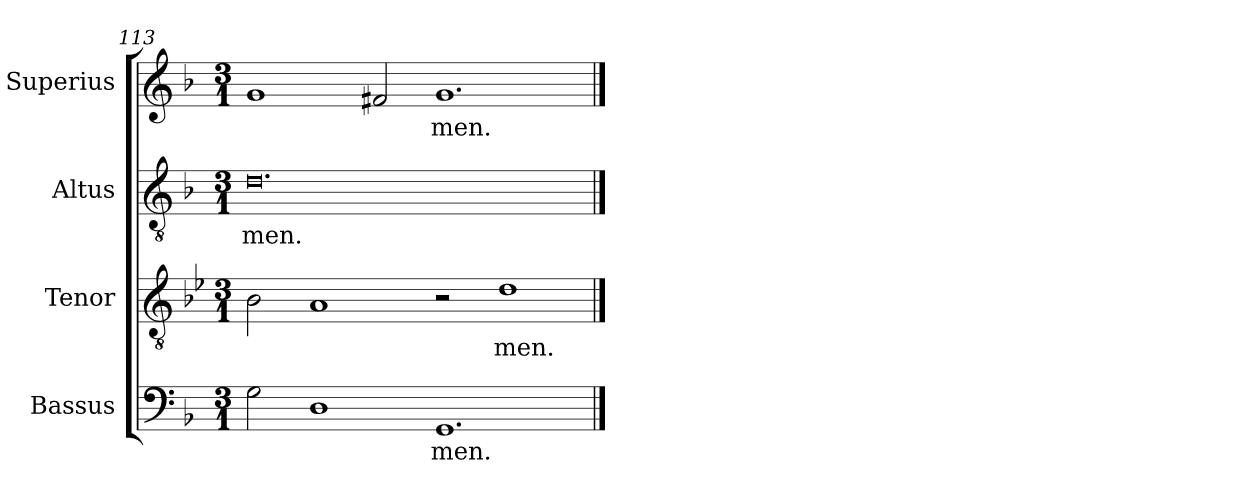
**kern	**text	**kern	**text	**kern	**text	**kern	**text
*part4	*part4	*part3	*part3	*part2	*part2	*part1	*part1
*staff4	*staff4	*staff3	*staff3	*staff2	*staff2	*staff1	*staff1
*I"Bassus	*	*I"Tenor	*	*I"Altus	*	*I"Superius	*
*I'B	*	*I'T	*	*I'A	*	*I'S	*
*clefF4	*	*clefGv2	*	*clefGv2	*	*clefG2	*
*k[b-]	*	*k[b-e-]	*	*k[b-]	*	*k[b-]	*
*M3/1	*	*M3/1	*	*M3/1	*	*M3/1	*
=113	=113	=113	=113	=113	=113	=113	=113
2G\	.	2B-\	.	0.d	-men.	1g	.
1D	.	1A	.	.	.	.	.
.	.	.	.	.	.	2f#X/	.
1.GG	-men.	2r	.	.	.	1.g	-men.
.	.	1d	-men.	.	.	.	.
==	==	==	==	==	==	==	==
*-	*-	*-	*-	*-	*-	*-	*-
